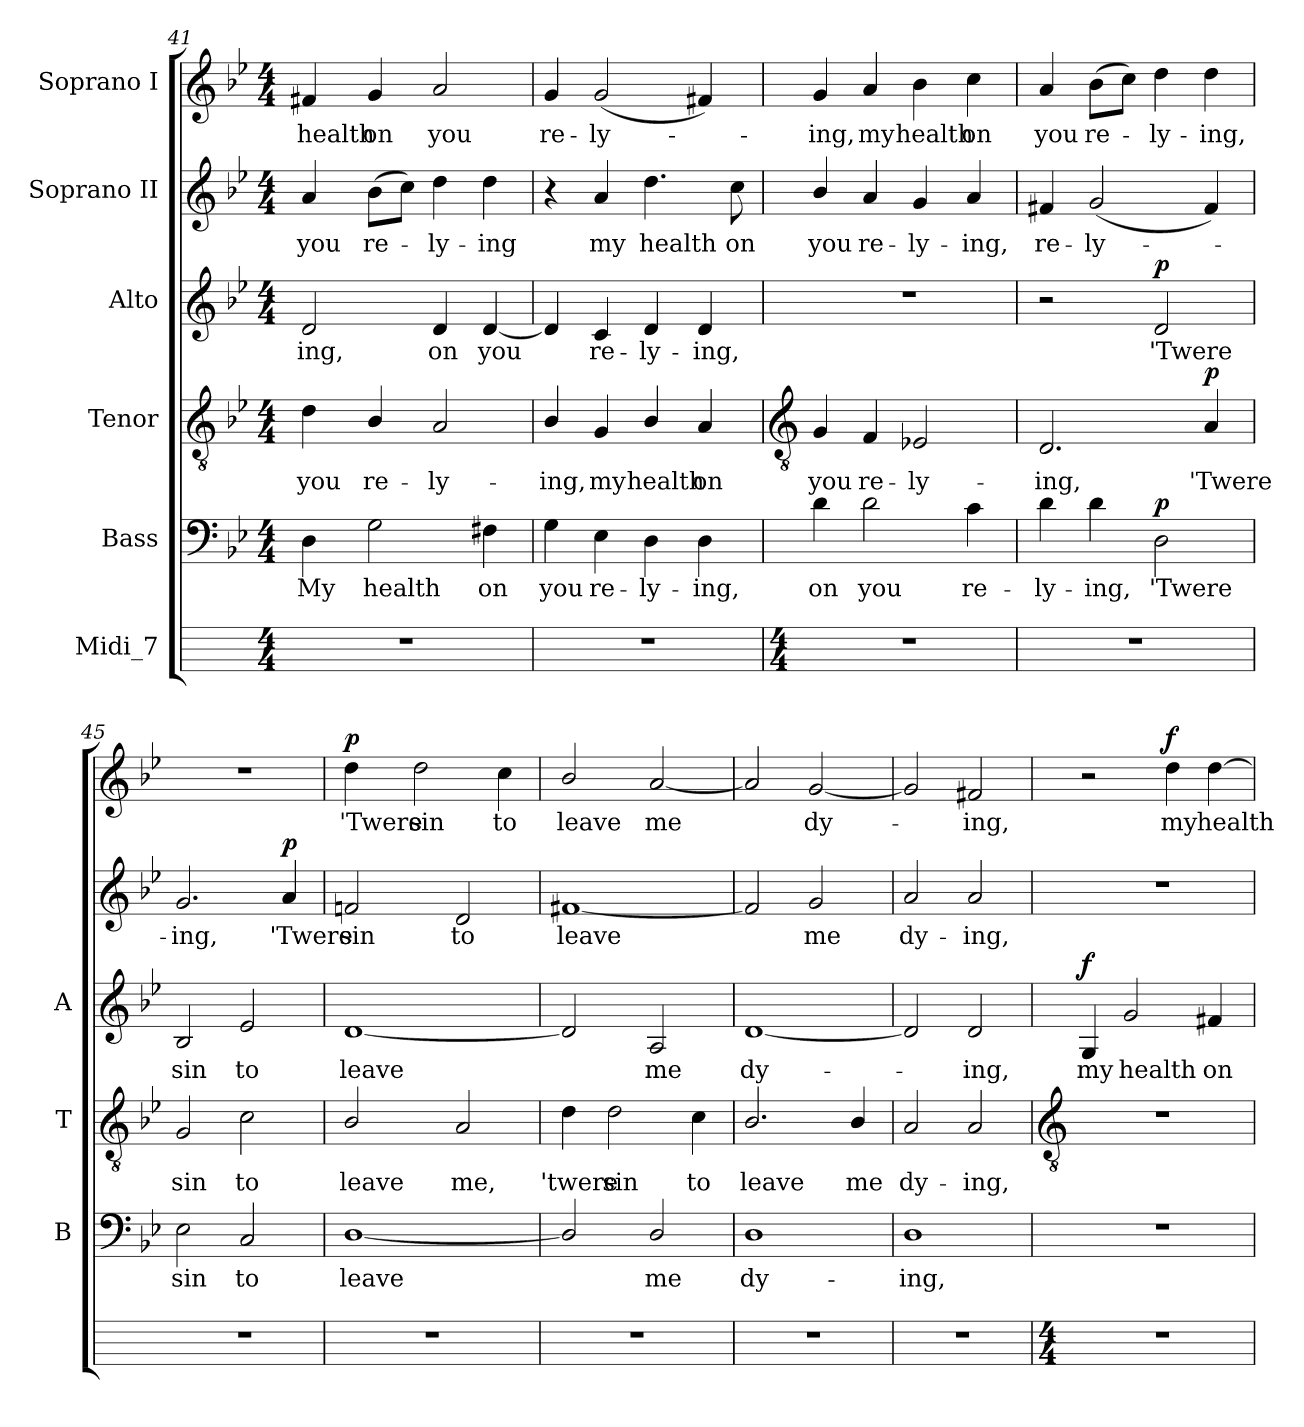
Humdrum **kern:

**kern	**kern	**text	**dynam	**kern	**text	**dynam	**kern	**text	**dynam	**kern	**text	**dynam	**kern	**text	**dynam
*part6	*part5	*part5	*part5	*part4	*part4	*part4	*part3	*part3	*part3	*part2	*part2	*part2	*part1	*part1	*part1
*staff6	*staff5	*staff5	*staff5	*staff4	*staff4	*staff4	*staff3	*staff3	*staff3	*staff2	*staff2	*staff2	*staff1	*staff1	*staff1
*I"Midi_7	*I"Bass	*	*	*I"Tenor	*	*	*I"Alto	*	*	*I"Soprano II	*	*	*I"Soprano I	*	*
*	*I'B	*	*	*I'T	*	*	*I'A	*	*	*	*	*	*	*	*
*	*clefF4	*	*	*clefGv2	*	*	*clefG2	*	*	*clefG2	*	*	*clefG2	*	*
*	*k[b-e-]	*	*	*k[b-e-]	*	*	*k[b-e-]	*	*	*k[b-e-]	*	*	*k[b-e-]	*	*
*	*B-:	*	*	*B-:	*	*	*B-:	*	*	*B-:	*	*	*B-:	*	*
*M4/4	*M4/4	*	*	*M4/4	*	*	*M4/4	*	*	*M4/4	*	*	*M4/4	*	*
=41	=41	=41	=41	=41	=41	=41	=41	=41	=41	=41	=41	=41	=41	=41	=41
!	!	!LO:LY:b	!	!	!LO:LY:b	!	!	!LO:LY:b	!	!	!LO:LY:b	!	!	!LO:LY:b	!
1r	4D	My	.	4d	you	.	2d	-ing,	.	4a	you	.	4f#X	health	.
!	!	!LO:LY:b	!	!	!LO:LY:b	!	!	!	!	!	!LO:LY:b	!	!	!LO:LY:b	!
.	2G	health	.	4B-/	re-	.	.	.	.	(>8b-L	re-	.	4g	on	.
.	.	.	.	.	.	.	.	.	.	8ccJ)	.	.	.	.	.
!	!	!	!	!	!LO:LY:b	!	!	!LO:LY:b	!	!	!LO:LY:b	!	!	!LO:LY:b	!
.	.	.	.	2A	-ly-	.	4d	on	.	4dd	ly-	.	2a	you	.
!	!	!LO:LY:b	!	!	!	!	!	!LO:LY:b	!	!	!LO:LY:b	!	!	!	!
.	4F#X	on	.	.	.	.	[4d	you	.	4dd	-ing	.	.	.	.
=42	=42	=42	=42	=42	=42	=42	=42	=42	=42	=42	=42	=42	=42	=42	=42
!	!	!LO:LY:b	!	!	!LO:LY:b	!	!	!	!	!	!	!	!	!LO:LY:b	!
1r	4G	you	.	4B-/	-ing,	.	4d]	.	.	4r	.	.	4g	re-	.
!	!	!LO:LY:b	!	!	!LO:LY:b	!	!	!LO:LY:b	!	!	!LO:LY:b	!	!	!LO:LY:b	!
.	4E-	re-	.	4G	my	.	4c	re-	.	4a	my	.	(<2g	-ly-	.
!	!	!LO:LY:b	!	!	!LO:LY:b	!	!	!LO:LY:b	!	!	!LO:LY:b	!	!	!	!
.	4D	-ly-	.	4B-/	health	.	4d	-ly-	.	4.dd	health	.	.	.	.
!	!	!LO:LY:b	!	!	!LO:LY:b	!	!	!LO:LY:b	!	!	!	!	!	!	!
.	4D	-ing,	.	4A/	on	.	4d	-ing,	.	.	.	.	4f#X)	.	.
!	!	!	!	!	!	!	!	!	!	!	!LO:LY:b	!	!	!	!
.	.	.	.	.	.	.	.	.	.	8cc	on	.	.	.	.
!!LO:LB:g=z
=43	=43	=43	=43	=43	=43	=43	=43	=43	=43	=43	=43	=43	=43	=43	=43
*	*	*	*	*clefGv2	*	*	*	*	*	*	*	*	*	*	*
*M4/4	*	*	*	*	*	*	*	*	*	*	*	*	*	*	*
!	!	!LO:LY:b	!	!	!LO:LY:b	!	!	!	!	!	!LO:LY:b	!	!	!LO:LY:b	!
1r	4d	on	.	4G	you	.	1r	.	.	4b-/	you	.	4g	ing,	.
!	!	!LO:LY:b	!	!	!LO:LY:b	!	!	!	!	!	!LO:LY:b	!	!	!LO:LY:b	!
.	2d	you	.	4F	re-	.	.	.	.	4a	re-	.	4a	my	.
!	!	!	!	!	!LO:LY:b	!	!	!	!	!	!LO:LY:b	!	!	!LO:LY:b	!
.	.	.	.	2E-X	-ly-	.	.	.	.	4g	-ly-	.	4b-	health	.
!	!	!LO:LY:b	!	!	!	!	!	!	!	!	!LO:LY:b	!	!	!LO:LY:b	!
.	4c	re-	.	.	.	.	.	.	.	4a	-ing,	.	4cc	on	.
=44	=44	=44	=44	=44	=44	=44	=44	=44	=44	=44	=44	=44	=44	=44	=44
!	!	!LO:LY:b	!	!	!LO:LY:b	!	!	!	!	!	!LO:LY:b	!	!	!LO:LY:b	!
1r	4d	-ly-	.	2.D	-ing,	.	2r	.	.	4f#X	re-	.	4a	you	.
!	!	!LO:LY:b	!	!	!	!	!	!	!	!	!LO:LY:b	!	!	!LO:LY:b	!
.	4d	-ing,	.	.	.	.	.	.	.	(<2g	-ly-	.	(>8b-L	re-	.
.	.	.	.	.	.	.	.	.	.	.	.	.	8ccJ)	.	.
!	!	!LO:LY:b	!LO:DY:b	!	!	!	!	!LO:LY:b	!LO:DY:b	!	!	!	!	!LO:LY:b	!
.	2D	'Twere	p	.	.	.	2d	'Twere	p	.	.	.	4dd	ly-	.
!	!	!	!	!	!LO:LY:b	!LO:DY:b	!	!	!	!	!	!	!	!LO:LY:b	!
.	.	.	.	4A/	'Twere	p	.	.	.	4f#)	.	.	4dd	-ing,	.
=45	=45	=45	=45	=45	=45	=45	=45	=45	=45	=45	=45	=45	=45	=45	=45
!	!	!LO:LY:b	!	!	!LO:LY:b	!	!	!LO:LY:b	!	!	!LO:LY:b	!	!	!	!
1r	2E-	sin	.	2G	sin	.	2B-	sin	.	2.g	ing,	.	1r	.	.
!	!	!LO:LY:b	!	!	!LO:LY:b	!	!	!LO:LY:b	!	!	!	!	!	!	!
.	2C	to	.	2c	to	.	2e-	to	.	.	.	.	.	.	.
!	!	!	!	!	!	!	!	!	!	!	!LO:LY:b	!LO:DY:b	!	!	!
.	.	.	.	.	.	.	.	.	.	4a	'Twere	p	.	.	.
=46	=46	=46	=46	=46	=46	=46	=46	=46	=46	=46	=46	=46	=46	=46	=46
!	!	!LO:LY:b	!	!	!LO:LY:b	!	!	!LO:LY:b	!	!	!LO:LY:b	!	!	!LO:LY:b	!LO:DY:b
1r	[1D/	leave	.	2B-/	leave	.	[1d	leave	.	2fn	sin	.	4dd	'Twere	p
!	!	!	!	!	!	!	!	!	!	!	!	!	!	!LO:LY:b	!
.	.	.	.	.	.	.	.	.	.	.	.	.	2dd	sin	.
!	!	!	!	!	!LO:LY:b	!	!	!	!	!	!LO:LY:b	!	!	!	!
.	.	.	.	2A	me,	.	.	.	.	2d	to	.	.	.	.
!	!	!	!	!	!	!	!	!	!	!	!	!	!	!LO:LY:b	!
.	.	.	.	.	.	.	.	.	.	.	.	.	4cc	to	.
=47	=47	=47	=47	=47	=47	=47	=47	=47	=47	=47	=47	=47	=47	=47	=47
!	!	!	!	!	!LO:LY:b	!	!	!	!	!	!LO:LY:b	!	!	!LO:LY:b	!
1r	2D/]	.	.	4d	'twere	.	2d]	.	.	[1f#X	leave	.	2b-/	leave	.
!	!	!	!	!	!LO:LY:b	!	!	!	!	!	!	!	!	!	!
.	.	.	.	2d	sin	.	.	.	.	.	.	.	.	.	.
!	!	!LO:LY:b	!	!	!	!	!	!LO:LY:b	!	!	!	!	!	!LO:LY:b	!
.	2D/	me	.	.	.	.	2A	me	.	.	.	.	[2a	me	.
!	!	!	!	!	!LO:LY:b	!	!	!	!	!	!	!	!	!	!
.	.	.	.	4c	to	.	.	.	.	.	.	.	.	.	.
=48	=48	=48	=48	=48	=48	=48	=48	=48	=48	=48	=48	=48	=48	=48	=48
!	!	!LO:LY:b	!	!	!LO:LY:b	!	!	!LO:LY:b	!	!	!	!	!	!	!
1r	1D	dy-	.	2.B-/	leave	.	[1d	dy-	.	2f#]	.	.	2a]	.	.
!	!	!	!	!	!	!	!	!	!	!	!LO:LY:b	!	!	!LO:LY:b	!
.	.	.	.	.	.	.	.	.	.	2g	me	.	[2g	dy-	.
!	!	!	!	!	!LO:LY:b	!	!	!	!	!	!	!	!	!	!
.	.	.	.	4B-/	me	.	.	.	.	.	.	.	.	.	.
=49	=49	=49	=49	=49	=49	=49	=49	=49	=49	=49	=49	=49	=49	=49	=49
!	!	!LO:LY:b	!	!	!LO:LY:b	!	!	!	!	!	!LO:LY:b	!	!	!	!
1r	1D	-ing,	.	2A	dy-	.	2d]	.	.	2a	dy-	.	2g]	.	.
!	!	!	!	!	!LO:LY:b	!	!	!LO:LY:b	!	!	!LO:LY:b	!	!	!LO:LY:b	!
.	.	.	.	2A	-ing,	.	2d	ing,	.	2a	-ing,	.	2f#X	ing,	.
!!LO:LB:g=z
=50	=50	=50	=50	=50	=50	=50	=50	=50	=50	=50	=50	=50	=50	=50	=50
*	*	*	*	*clefGv2	*	*	*	*	*	*	*	*	*	*	*
*M4/4	*	*	*	*	*	*	*	*	*	*	*	*	*	*	*
!	!	!	!	!	!	!	!	!LO:LY:b	!LO:DY:b	!	!	!	!	!	!
1r	1r	.	.	1r	.	.	4G	my	f	1r	.	.	2r	.	.
!	!	!	!	!	!	!	!	!LO:LY:b	!	!	!	!	!	!	!
.	.	.	.	.	.	.	2g	health	.	.	.	.	.	.	.
!	!	!	!	!	!	!	!	!	!	!	!	!	!	!LO:LY:b	!LO:DY:b
.	.	.	.	.	.	.	.	.	.	.	.	.	4dd	my	f
!	!	!	!	!	!	!	!	!LO:LY:b	!	!	!	!	!	!LO:LY:b	!
.	.	.	.	.	.	.	4f#X	on	.	.	.	.	[4dd	health	.
=	=	=	=	=	=	=	=	=	=	=	=	=	=	=	=
*-	*-	*-	*-	*-	*-	*-	*-	*-	*-	*-	*-	*-	*-	*-	*-
